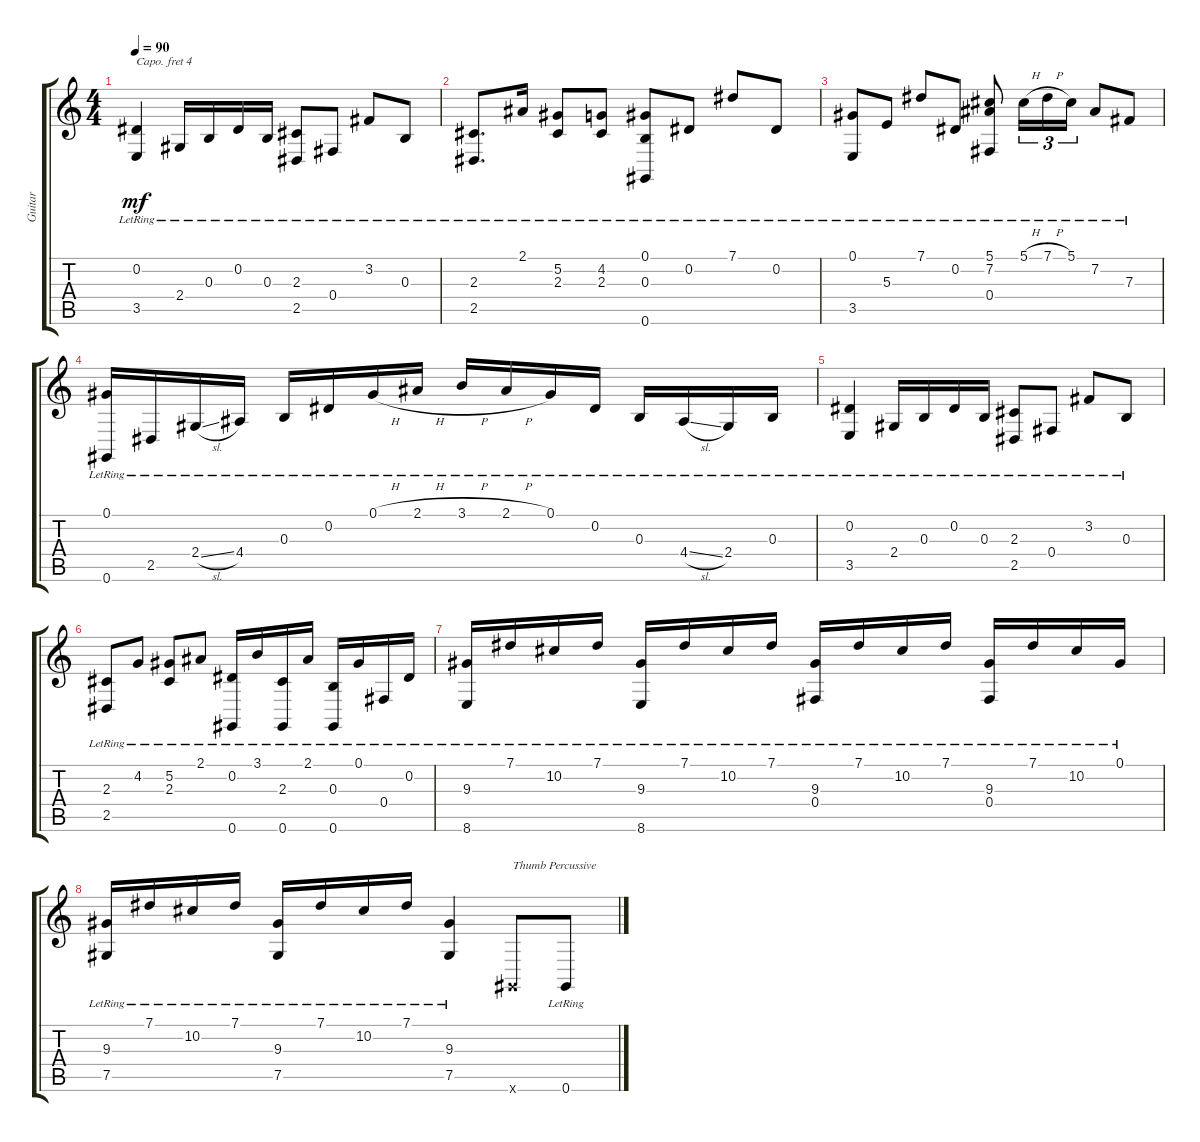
\track ("Guitar" "Guitar") {instrument acousticgrandpiano}
\staff {score tabs}
\capo 4
\tuning (E4 B3 G3 D3 A2 E2) {hide}
\ts (4 4)
\tempo 90
\clef g2
\ks c
(0.2{lr} 3.5{lr}).4{dy mf} 2.4{lr}.16 0.3{lr}.16 0.2{lr}.16 0.3{lr}.16 (2.3{lr} 2.5{lr}).8 0.4{lr}.8 3.2{lr}.8 0.3{lr}.8 |
(2.3{lr} 2.5{lr}).8{d} 2.1{lr}.16 (5.2{lr} 2.3{lr}).8 (4.2{lr} 2.3{lr}).8 (0.1{lr} 0.3{lr} 0.6{lr}).8 0.2{lr}.8 7.1{lr}.8 0.2{lr}.8 |
(0.1{lr} 3.5{lr}).8 5.3{lr}.8 7.1{lr}.8 0.2{lr}.8 (5.1{lr} 7.2{lr} 0.4{lr}).8 5.1{h lr}.16{tu (3 2)} 7.1{h lr}.16{tu (3 2)} 5.1{lr}.16{tu (3 2)} 7.2{lr}.8 7.3{lr}.8 |
(0.1{lr} 0.6{lr}).16 2.5{lr}.16 2.4{sl lr}.16 4.4{lr}.16 0.3{lr}.16 0.2{lr}.16 0.1{h lr}.16 2.1{h lr}.16 3.1{h lr}.16 2.1{h lr}.16 0.1{lr}.16 0.2{lr}.16 0.3{lr}.16 4.4{sl lr}.16 2.4{lr}.16 0.3{lr}.16 |
(0.2{lr} 3.5{lr}).4 2.4{lr}.16 0.3{lr}.16 0.2{lr}.16 0.3{lr}.16 (2.3{lr} 2.5{lr}).8 0.4{lr}.8 3.2{lr}.8 0.3{lr}.8 |
(2.3{lr} 2.5{lr}).8 4.2{lr}.8 (5.2{lr} 2.3{lr}).8 2.1{lr}.8 (0.2{lr} 0.6{lr}).16 3.1{lr}.16 (2.3{lr} 0.6{lr}).16 2.1{lr}.16 (0.3{lr} 0.6{lr}).16 0.1{lr}.16 0.4{lr}.16 0.2{lr}.16 |
(9.3{lr} 8.6{lr}).16 7.1{lr}.16 10.2{lr}.16 7.1{lr}.16 (9.3{lr} 8.6{lr}).16 7.1{lr}.16 10.2{lr}.16 7.1{lr}.16 (9.3{lr} 0.4{lr}).16 7.1{lr}.16 10.2{lr}.16 7.1{lr}.16 (9.3{lr} 0.4{lr}).16 7.1{lr}.16 10.2{lr}.16 0.1{lr}.16 |
(9.3{lr} 7.5{lr}).16 7.1{lr}.16 10.2{lr}.16 7.1{lr}.16 (9.3{lr} 7.5{lr}).16 7.1{lr}.16 10.2{lr}.16 7.1{lr}.16 (9.3{lr} 7.5{lr}).4 0.6{x}.8{txt "Thumb Percussive"} 0.6{lr}.8
